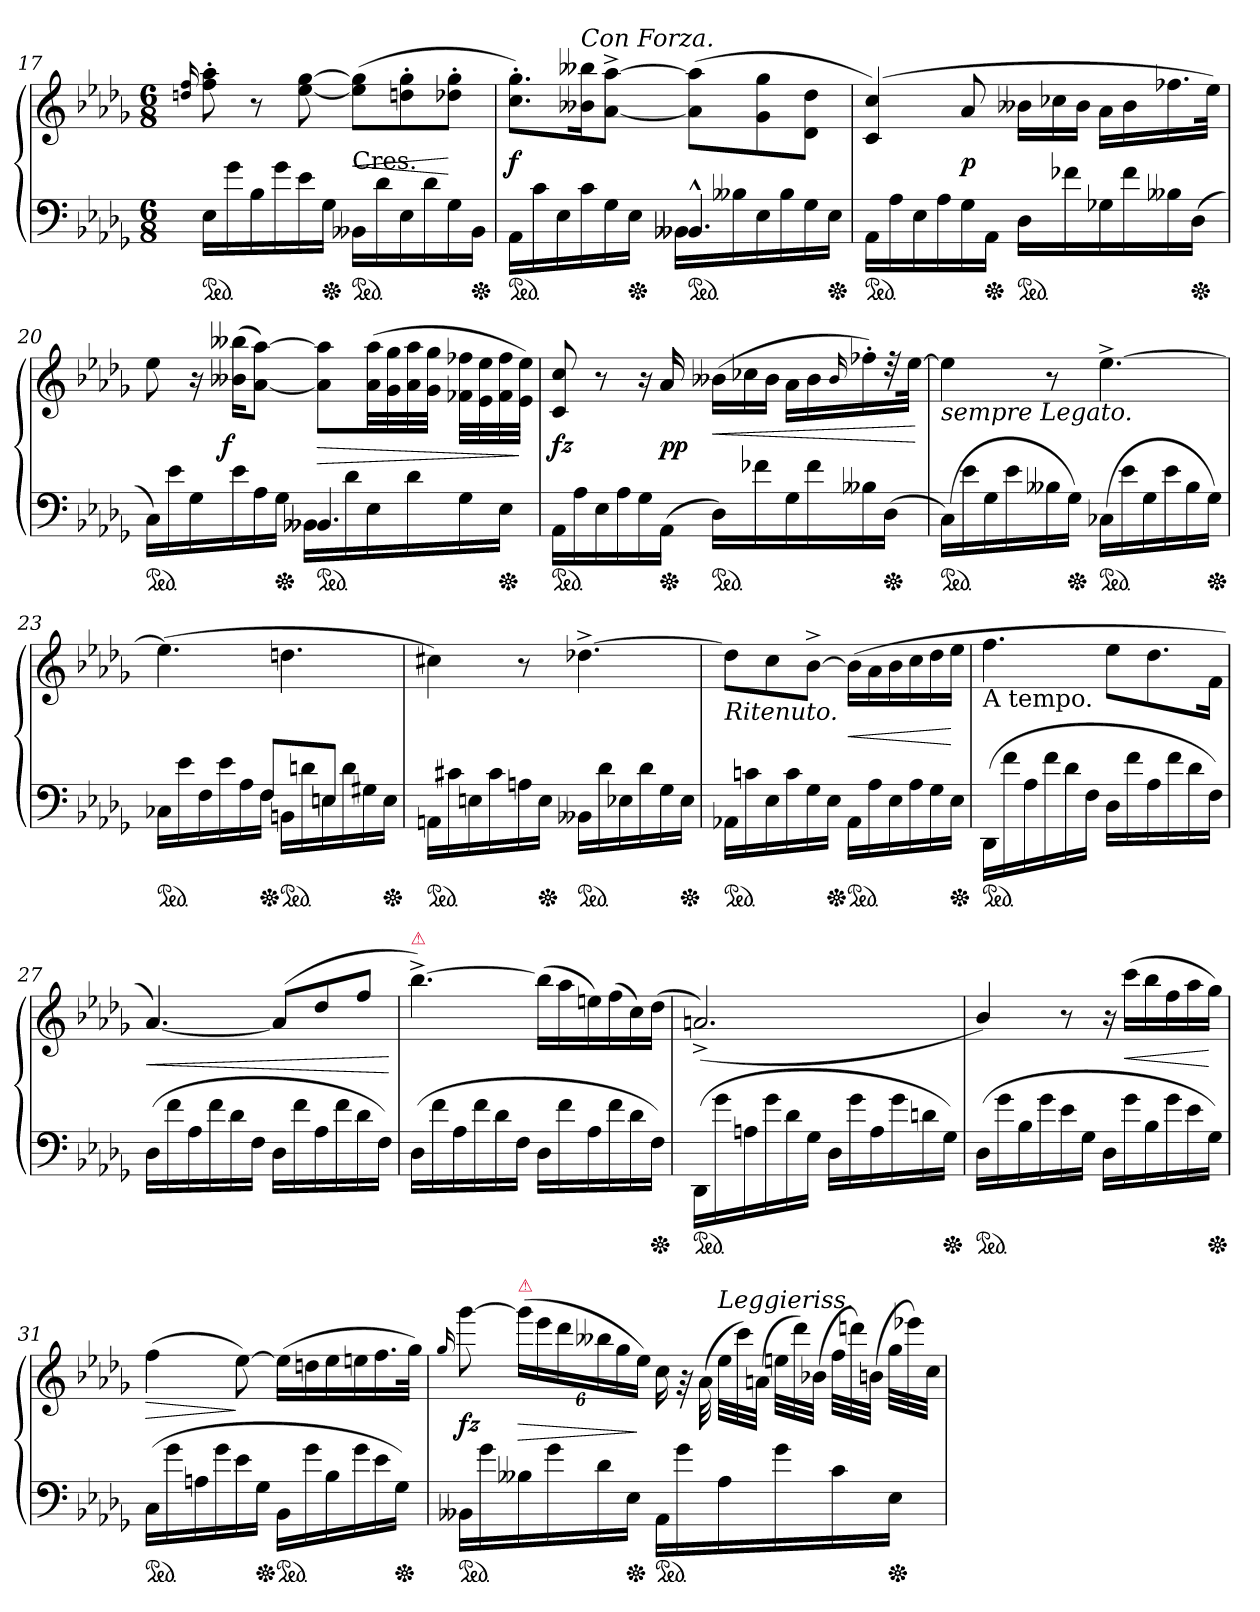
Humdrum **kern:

**kern	**kern	**dynam
*part1	*part1	*part1
*staff2	*staff1	*staff1/2
*clefF4	*clefG2	*
*k[b-e-a-d-g-]	*k[b-e-a-d-g-]	*
*D-:	*D-:	*
*M6/8	*M6/8	*
=17	=17	=17
.	16qqddn/ 16qqff/	.
*ped	*	*
16E-LL	8ff'> 8aa-'>	.
16g-	.	.
16B-	8r	.
16g-	.	.
16e-	[8ee- [8gg-	.
*Xped	*	*
16G-JJ	.	.
!	!LO:TX:c:t=Cres.	!
*ped	*	*
16BB--XLL	(>8ee-] 8gg-]L	<
16d-	.	.
16E-	8ddn'> 8gg-'>	.
16d-	.	.
16G-	8dd-X'> 8gg-'>J	[
*Xped	*	*
16BB--JJ	.	.
=18	=18	=18
*^	*	*
*ped	*	*	*
4.ryy	16AA-LL	8.cc'> 8.gg-'>L)	f
.	16c	.	.
.	16E-	.	.
!	!	!LO:TX:a:i:t=Con Forza.	!
.	16c	16b--X 16bb--XK	.
.	16G-	[8a-^< [8aa-^<J	.
*Xped	*	*	*
.	16E-JJ	.	.
*ped	*	*	*
4.BB--X^^	16BB--XLL	(>8a-] 8aa-]L	.
.	16B--X	.	.
.	16E-	8g- 8gg-	.
.	16B--	.	.
.	16G-	8d- 8dd-J	.
*Xped	*	*	*
.	16E-JJ	.	.
*v	*v	*	*
=19	=19	=19
*ped	*	*
16AA-LL	(>4c 4cc)	.
16A-	.	.
16E-	.	.
16A-	.	.
16G-	8a-	p
*Xped	*	*
16AA-JJ	.	.
*	*Xtuplet	*
*ped	*	*
16D-LL	24b--XLL	.
.	24cc-X	.
16f-X	.	.
.	24b--JJ	.
16G-X	16a-LL	.
16f-	16b--	.
16B--X	16.ff-X	.
*Xped	*	*
(>16D-JJ	.	.
.	32ee-JJk)	.
=20	=20	=20
*^	*	*
*ped	*	*	*
4.ryy	16CLL)	8ee-	.
.	16e-	.	.
.	16G-	16r	.
!	!	!	!LO:DY:rj
.	16e-	(>16b--X 16bb--XKL	f
.	16A-	[8a- [8aa-J)	.
*Xped	*	*	*
.	16G-JJ	.	.
*ped	*	*	*
4.BB--X	16BB--XLL	8a-] 8aa-]L	>
.	16d-	.	.
.	16E-	(>32a- 32aa-LL	.
.	.	32g- 32gg-	.
.	16d-	32a- 32aa-	.
.	.	32g- 32gg-JJJ	.
.	16G-	32f-X 32ff-XLLL	.
.	.	32e- 32ee-	.
*Xped	*	*	*
.	16E-JJ	32f- 32ff-	.
.	.	32e- 32ee-JJJ)	]
*v	*v	*	*
=21	=21	=21
*ped	*	*
16AA-LL	8c 8cc	fz
16A-	.	.
16E-	8r	.
16A-	.	.
16G-	16r	.
*Xped	*	*
(>16AA-JJ	16a-	pp
*ped	*	*
16D-LL)	(>24b--XLL	<
.	24cc-X	.
16f-X	.	.
.	24b--JJ	.
16G-	16a-LL	.
16f-	16b--	.
.	16qqb--/	.
16B--X	16ff-X'>)	.
*Xped	*	*
(>16D-JJ	32rdd	.
.	[32ee-JJk	.
.	.	[
=22	=22	=22
!	!LO:TX:b:i:t=sempre Legato.	!
*ped	*	*
(>16CLL)	4ee-]	.
16e-	.	.
16G-	.	.
16e-	.	.
16B--X	8r	.
*Xped	*	*
16G-JJ)	.	.
*ped	*	*
(>16C-XLL	[4.ee-^<	.
16e-	.	.
16G-	.	.
16e-	.	.
16B--	.	.
*Xped	*	*
16G-JJ)	.	.
=23	=23	=23
*^	*	*
*ped	*	*	*
4ryy	16C-XLL	(>4.ee-]	.
.	16e-	.	.
.	16F	.	.
.	16e-	.	.
16ryy	16A-	.	.
*Xped	*	*	*
8FL	16FJJ	.	.
*ped	*	*	*
.	16BBnLL	4.ddn	.
16ryy	16dn	.	.
8EnJ	16En	.	.
.	16d	.	.
8ryy	16G#X	.	.
*Xped	*	*	*
.	16EJJ	.	.
*v	*v	*	*
=24	=24	=24
*ped	*	*
16AAnLL	4cc#X)	.
16c#X	.	.
16En	.	.
16c#	.	.
16An	8r	.
*Xped	*	*
16EJJ	.	.
*ped	*	*
16BB--XLL	[4.dd-X^<	.
16d-	.	.
16E-X	.	.
16d-	.	.
16G-	.	.
*Xped	*	*
16E-JJ	.	.
=25	=25	=25
!	!LO:TX:b:i:t=Ritenuto.	!
*ped	*	*
16AA-XLL	8dd-L]	.
16cn	.	.
16E-	8cc	.
16c	.	.
16G-	[8b-^>J	.
*Xped	*	*
16E-JJ	.	.
*ped	*	*
16AA-LL	(>16b-LL]	<
16A-	16a-	.
16E-	16b-	.
16A-	16cc	.
16G-	16dd-	.
*Xped	*	*
16E-JJ	16ee-JJ	[
=26	=26	=26
!	!LO:TX:b:t=A tempo.	!
*ped	*	*
(>16DD-/LL	4.ff	.
16f\	.	.
16A-\	.	.
16f\	.	.
16d-\	.	.
16F\JJ	.	.
16D-LL	8ee-L	.
16f	.	.
16A-	8.dd-	.
16f	.	.
16d-	.	.
16FJJ)	16fJk	.
=27	=27	=27
(>16D-LL	[4.a-)	<
16f	.	.
16A-	.	.
16f	.	.
16d-	.	.
16FJJ	.	.
16D-LL	(<8a-/L]	.
16f	.	.
16A-	8dd-	.
16f	.	.
16d-	8ffJ	.
16FJJ)	.	.
.	.	[
=28	=28	=28
!	!LO:TX:a:color=crimson:t=⚠	!
(>16D-LL	[4.bb-^<)	.
16f	.	.
16A-	.	.
16f	.	.
16d-	.	.
16FJJ	.	.
16D-LL	(>16bb-LL]	.
16f	16aa-	.
16A-	16een)	.
16f	(>16ff	.
16d-	16cc)	.
*Xped	*	*
16FJJ)	(>16dd-JJ	.
=29	=29	=29
*ped	*	*
(>16DD-/LL	(<2.an^>)	.
16g-\	.	.
16An\	.	.
16g-\	.	.
16d-\	.	.
16G-\JJ	.	.
16D-LL	.	.
16g-	.	.
16A	.	.
16g-	.	.
16dn	.	.
*Xped	*	*
16G-JJ)	.	.
=30	=30	=30
*ped	*	*
(>16D-LL	4b-/)	.
16g-	.	.
16B-	.	.
16g-	.	.
16e-	8r	.
16G-JJ	.	.
16D-LL	16r	.
16g-	(>16cccLL	<
16B-	16bb-	.
16g-	16ff	.
16e-	16aa-	.
*Xped	*	*
16G-JJ)	16gg-JJ)	[
=31	=31	=31
*ped	*	*
(>16CLL	(>4ff	>
16g-	.	.
16An	.	.
16g-	.	.
16e-	[8ee-)	]
*Xped	*	*
16G-JJ	.	.
*ped	*	*
16BB-LL	(>16ee-LL]	.
16g-	16ddn	.
16B-	16ee-	.
16g-	16een	.
16e-	16.ff	.
*Xped	*	*
16G-JJ)	.	.
.	32gg-JJk)	.
=32	=32	=32
.	16qqgg-/	.
*ped	*	*
16BB--XLL	[8ggg-	fz
16g-	.	.
*	*tuplet	*
!	!LO:TX:a:color=crimson:t=⚠	!
16B--X	(>24ggg-LL]	>
.	24eee-	.
16g-	.	.
.	24ddd-	.
16d-	24bb--X	.
.	24gg-	.
*Xped	*	*
16E-JJ	.	.
.	24ee-JJ)	]
*ped	*	*
16AA-LL	16cc	.
16g-	32rg	.
.	(>32a-\	.
*	*Xtuplet	*
!	!LO:TX:a:i:t=Leggieriss.	!
16A-	48ee-LLL	.
.	48ccc)	.
.	(>48anJJJ	.
16g-	48eenLLL	.
.	48ddd-)	.
.	(>48b-XJJJ	.
16c	48ffLLL	.
.	48dddn)	.
.	(>48bnJJJ	.
*Xped	*	*
16E-JJ	48gg-LLL	.
.	48eee-X)	.
.	48ccJJJ	.
=	=	=
*-	*-	*-
